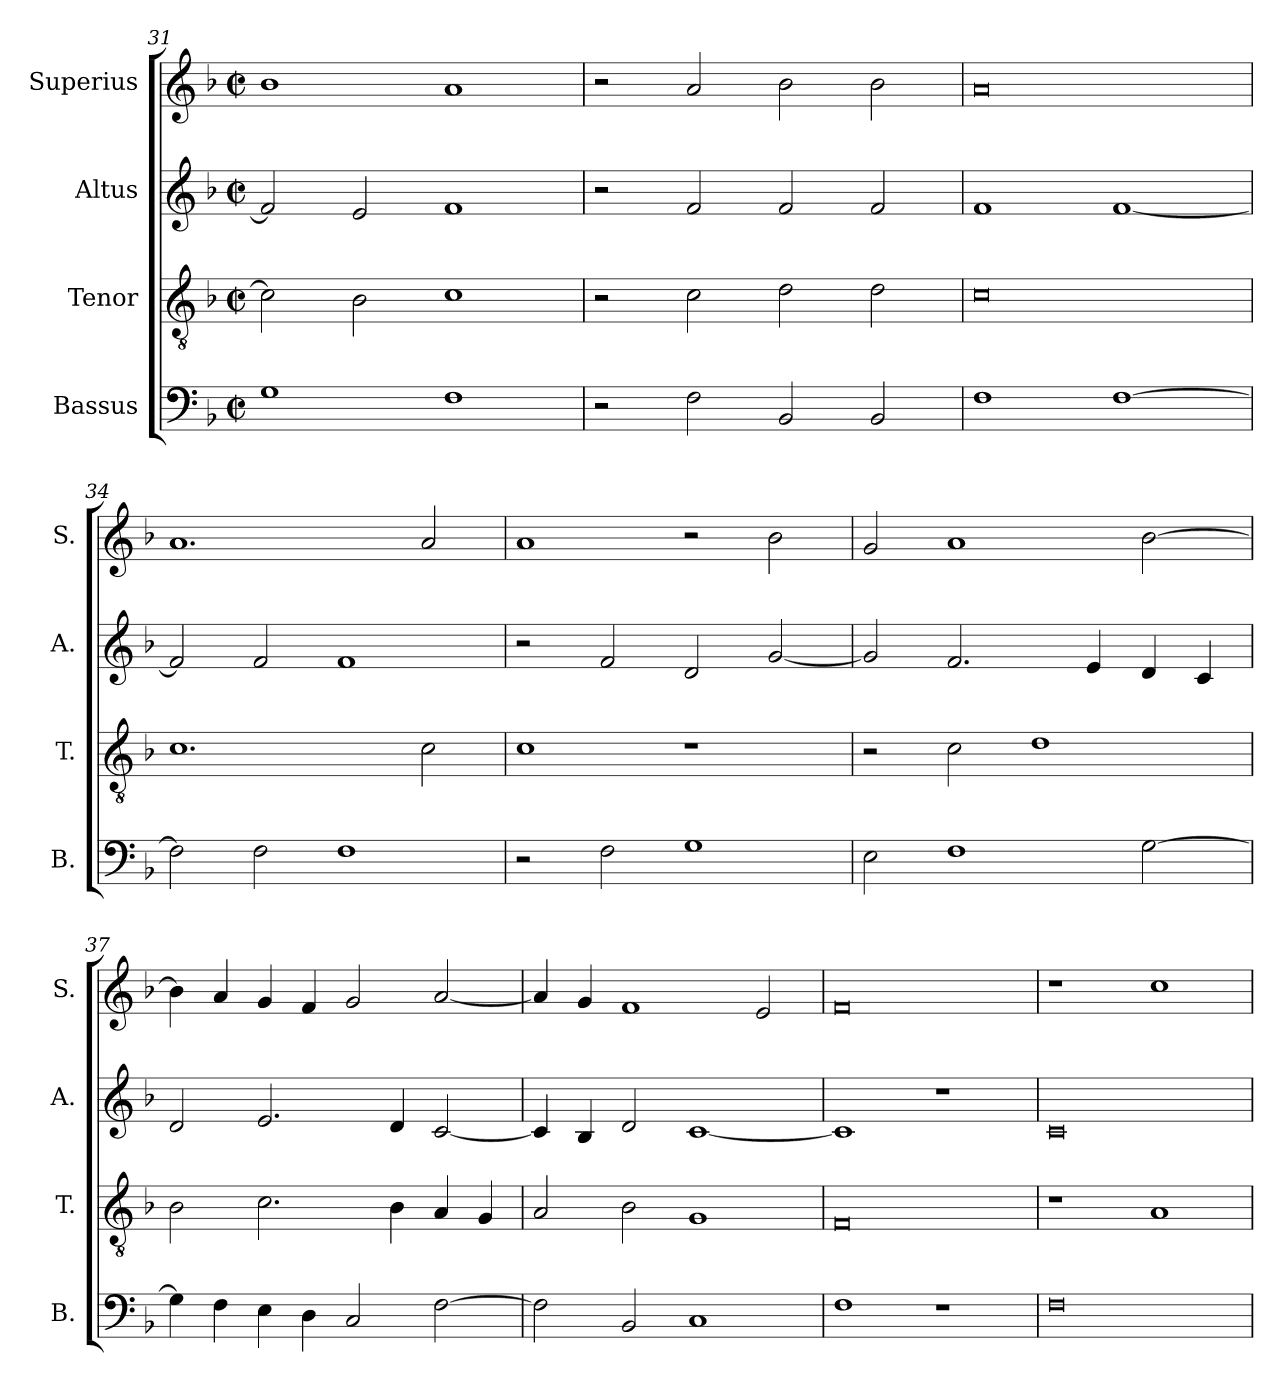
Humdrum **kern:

**kern	**kern	**kern	**kern
*part4	*part3	*part2	*part1
*staff4	*staff3	*staff2	*staff1
*I"Bassus	*I"Tenor	*I"Altus	*I"Superius
*I'B.	*I'T.	*I'A.	*I'S.
*clefF4	*clefGv2	*clefG2	*clefG2
*	*ITrd7c12	*	*
*k[b-]	*k[b-]	*k[b-]	*k[b-]
*F:	*F:	*F:	*F:
*M2/2	*M2/2	*M2/2	*M2/2
*met(c|)	*met(c|)	*met(c|)	*met(c|)
=31	=31	=31	=31
1Gi	2Ci\]	2fi/]	1b-i
.	2BB-i\	2ei/	.
1Fi	1Ci	1fi	1ai
!!LO:PB:g=z
=32	=32	=32	=32
2r	2r	2r	2r
2Fi\	2Ci\	2fi/	2ai/
2BB-i/	2Di\	2fi/	2b-i\
2BB-i/	2Di\	2fi/	2b-i\
=33	=33	=33	=33
1Fi	0Ci	1fi	0ai
[>1Fi	.	[<1fi	.
=34	=34	=34	=34
2Fi\]	1.Ci	2fi/]	1.ai
2Fi\	.	2fi/	.
1Fi	.	1fi	.
.	2Ci\	.	2ai/
=35	=35	=35	=35
2r	1Ci	2r	1ai
2Fi\	.	2fi/	.
1Gi	1r	2di/	2r
.	.	[<2gi/	2b-i\
=36	=36	=36	=36
2Ei\	2r	2gi/]	2gi/
1Fi	2Ci\	2.fi/	1ai
.	1Di	.	.
.	.	4ei/	.
[>2Gi\	.	4di/	[>2b-i\
.	.	4ci/	.
!!LO:LB:g=z
=37	=37	=37	=37
4Gi\]	2BB-i\	2di/	4b-i\]
4Fi\	.	.	4ai/
4Ei\	2.Ci\	2.ei/	4gi/
4Di\	.	.	4fi/
2Ci/	.	.	2gi/
.	4BB-i\	4di/	.
[>2Fi\	4AAi/	[<2ci/	[<2ai/
.	4GGi/	.	.
=38	=38	=38	=38
2Fi\]	2AAi/	4ci/]	4ai/]
.	.	4B-i/	4gi/
2BB-i/	2BB-i\	2di/	1fi
1Ci	1GGi	[<1ci	.
.	.	.	2ei/
=39	=39	=39	=39
1Fi	0FFi	1ci]	0fi
1r	.	1r	.
=40	=40	=40	=40
0Fi	1r	0ci	1r
.	1AAi	.	1cci
=	=	=	=
*-	*-	*-	*-
